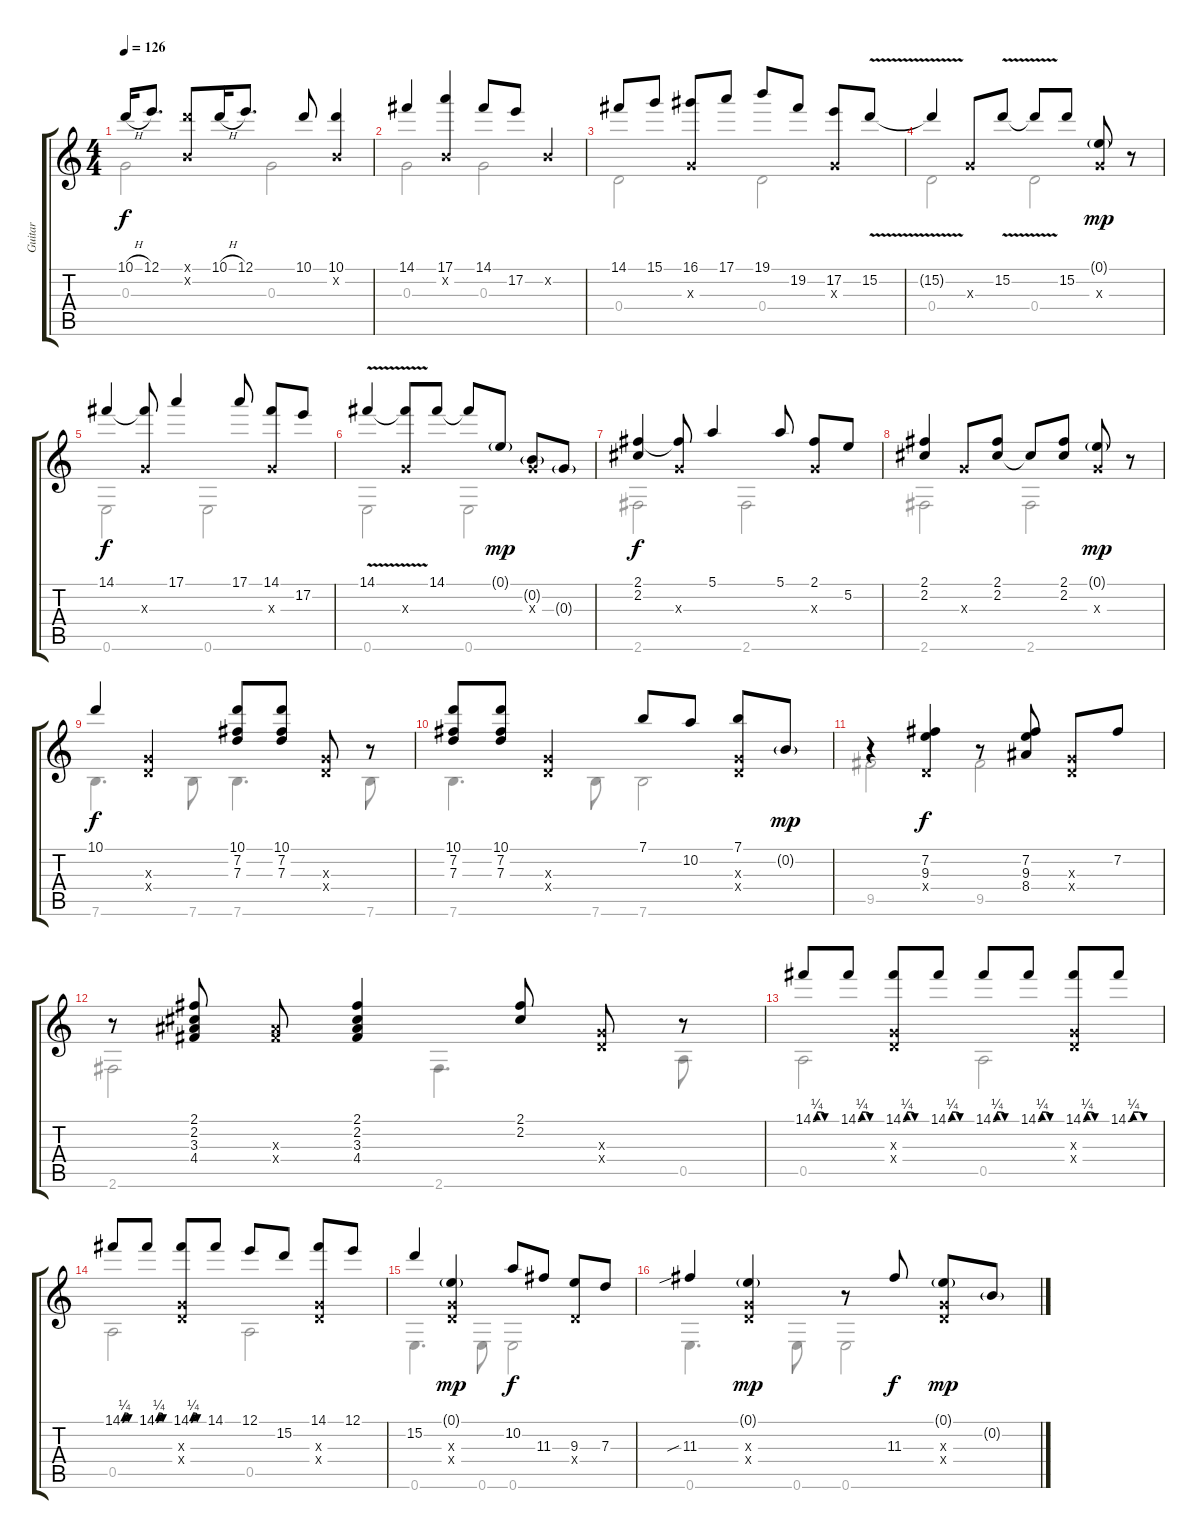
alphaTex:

\track ("Guitar" "Guitar") {instrument acousticguitarsteel}
\staff {score tabs}
\tuning (E4 B3 G3 D3 A2 E2) {hide}
\voice
\ts (4 4)
\tempo 126
\clef g2
\ks c
10.1{h}.16{dy f} 12.1.8{d} (10.1{x} 0.2{x}).8 10.1{h}.16 12.1.8{d} 10.1.8 (10.1 0.2{x}).4 |
14.1.4 (17.1 0.2{x}).4 14.1.8 17.2.8 0.2{x}.4 |
14.1.8 15.1.8 (16.1 0.3{x}).8 17.1.8 19.1.8 19.2.8 (17.2 0.3{x}).8 15.2{v}.8 |
15.2{t}.4 0.3{x}.8 15.2{v}.8 15.2{t}.8 15.2.8 (0.1{g} 0.3{x}).8{dy mp} r.8 |
14.1.4{dy f} (14.1{t} 0.3{x}).8 17.1.4 17.1.8 (14.1 0.3{x}).8 17.2.8 |
14.1{v}.4 (14.1{t} 0.3{x}).8 14.1.8 14.1{t}.8 0.1{g}.8{dy mp} (0.2{g} 0.3{x}).8 0.3{g}.8 |
(2.1 2.2).4{dy f} (2.1{t} 0.3{x}).8 5.1.4 5.1.8 (2.1 0.3{x}).8 5.2.8 |
(2.1 2.2).4 0.3{x}.8 (2.1 2.2).8 2.2{t}.8 (2.1 2.2).8 (0.1{g} 0.3{x}).8{dy mp} r.8 |
10.1.4{dy f} (0.3{x} 0.4{x}).4 (10.1 7.2 7.3).8 (10.1 7.2 7.3).8 (0.3{x} 0.4{x}).8 r.8 |
(10.1 7.2 7.3).8 (10.1 7.2 7.3).8 (0.3{x} 0.4{x}).4 7.1.8 10.2.8 (7.1 0.3{x} 0.4{x}).8 0.2{g}.8{dy mp} |
r.4 (7.2 9.3 0.4{x}).4{dy f} r.8 (7.2 9.3 8.4).8 (0.3{x} 0.4{x}).8 7.2.8 |
r.8 (2.1 2.2 3.3 4.4).8 (3.3{x} 4.4{x}).8 (2.1 2.2 3.3 4.4).4 (2.1 2.2).8 (0.3{x} 0.4{x}).8 r.8 |
14.1{be (custom 0 0 10 1 20 1 30 0 60 0)}.8 14.1{be (custom 0 0 10 1 20 1 30 0 60 0)}.8 (14.1{be (custom 0 0 10 1 20 1 30 0 60 0)} 0.3{x} 0.4{x}).8 14.1{be (custom 0 0 10 1 20 1 30 0 60 0)}.8 14.1{be (custom 0 0 10 1 20 1 30 0 60 0)}.8 14.1{be (custom 0 0 10 1 20 1 30 0 60 0)}.8 (14.1{be (custom 0 0 10 1 20 1 30 0 60 0)} 0.3{x} 0.4{x}).8 14.1{be (custom 0 0 10 1 20 1 30 0 60 0)}.8 |
14.1{be (custom 0 0 10 1 20 1 30 0 60 0)}.8 14.1{be (custom 0 0 10 1 20 1 30 0 60 0)}.8 (14.1{be (custom 0 0 10 1 20 1 30 0 60 0)} 0.3{x} 0.4{x}).8 14.1.8 12.1.8 15.2.8 (14.1 0.3{x} 0.4{x}).8 12.1.8 |
15.2.4 (0.1{g} 0.3{x} 0.4{x}).4{dy mp} 10.2.8{dy f} 11.3.8 (9.3 0.4{x}).8 7.3.8 |
11.3{sib}.4 (0.1{g} 0.3{x} 0.4{x}).4{dy mp} r.8 11.3.8{dy f} (0.1{g} 0.3{x} 0.4{x}).8{dy mp} 0.2{g}.8
\voice
\clef g2
\ottava regular
\simile none
\ks c
0.3.2{dy f} 0.3.2 |
0.3.2 0.3.2 |
0.4.2 0.4.2 |
0.4.2 0.4.2 |
0.6.2 0.6.2 |
0.6.2 0.6.2 |
2.6.2 2.6.2 |
2.6.2 2.6.2 |
7.6.4{d} 7.6.8 7.6.4{d} 7.6.8 |
7.6.4{d} 7.6.8 7.6.2 |
9.5.2 9.5.2 |
2.6.2 2.6.4{d} 0.5.8 |
0.5.2 0.5.2 |
0.5.2 0.5.2 |
0.6.4{d} 0.6.8 0.6.2 |
0.6.4{d} 0.6.8 0.6.2
